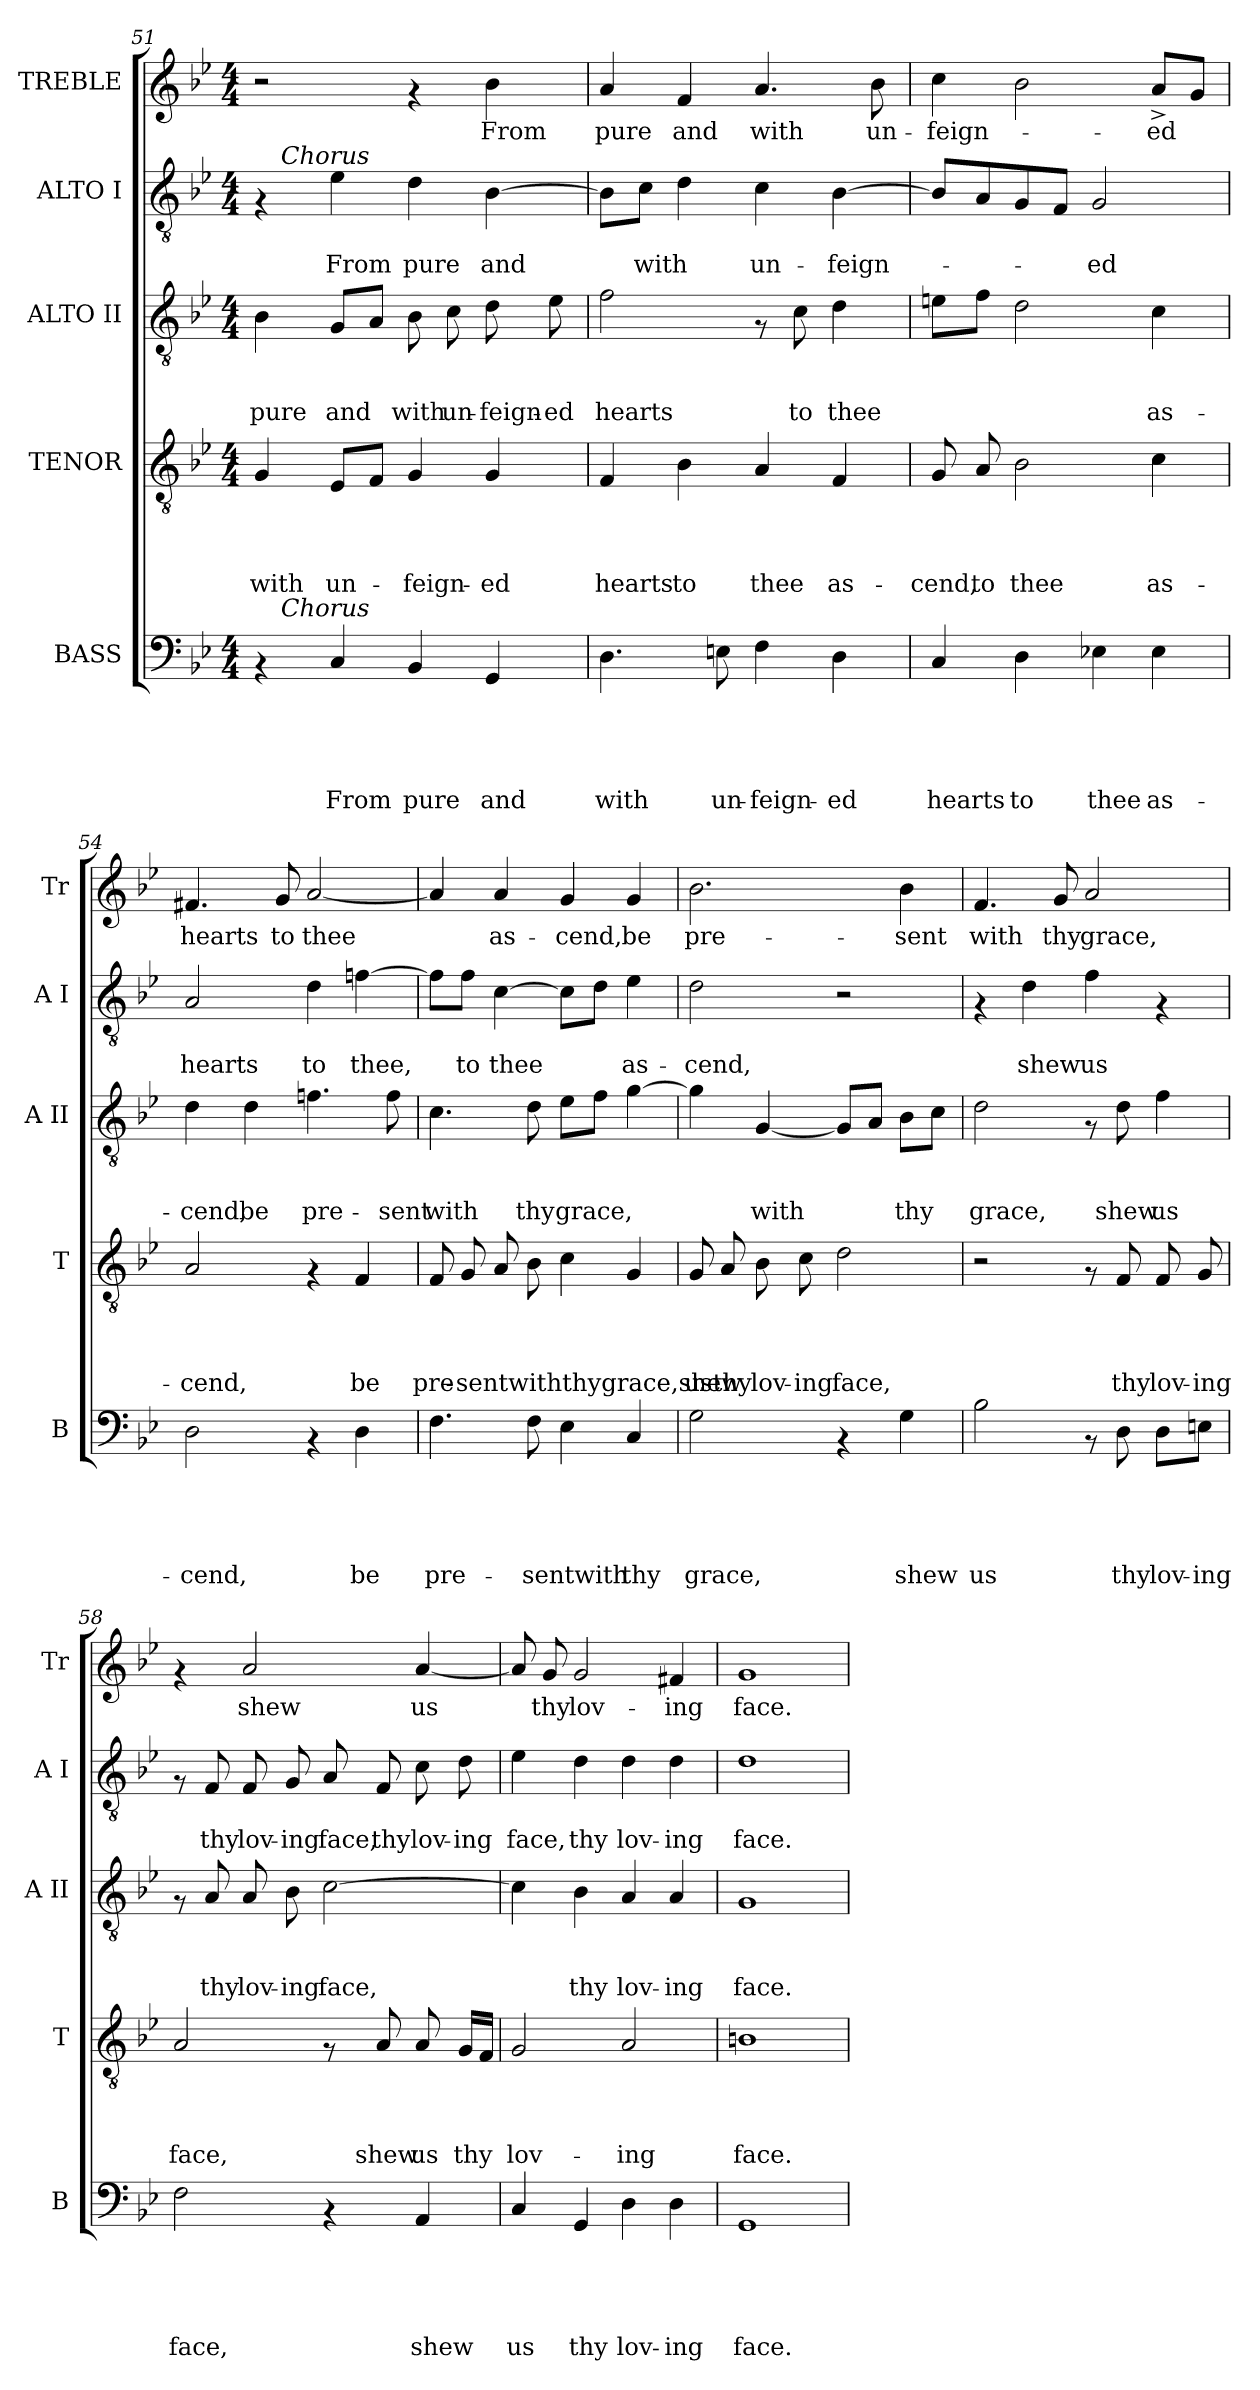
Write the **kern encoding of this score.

**kern	**text	**text	**text	**text	**text	**kern	**text	**text	**text	**text	**kern	**text	**text	**text	**kern	**text	**text	**kern	**text
*part5	*part5	*part5	*part5	*part5	*part5	*part4	*part4	*part4	*part4	*part4	*part3	*part3	*part3	*part3	*part2	*part2	*part2	*part1	*part1
*staff5	*staff5	*staff5	*staff5	*staff5	*staff5	*staff4	*staff4	*staff4	*staff4	*staff4	*staff3	*staff3	*staff3	*staff3	*staff2	*staff2	*staff2	*staff1	*staff1
*I"BASS	*	*	*	*	*	*I"TENOR	*	*	*	*	*I"ALTO II	*	*	*	*I"ALTO I	*	*	*I"TREBLE	*
*I'B	*	*	*	*	*	*I'T	*	*	*	*	*I'A II	*	*	*	*I'A I	*	*	*I'Tr	*
!!LO:PB:g=z
*clefF4	*	*	*	*	*	*clefGv2	*	*	*	*	*clefGv2	*	*	*	*clefGv2	*	*	*clefG2	*
*k[b-e-]	*	*	*	*	*	*k[b-e-]	*	*	*	*	*k[b-e-]	*	*	*	*k[b-e-]	*	*	*k[b-e-]	*
*B-:	*	*	*	*	*	*B-:	*	*	*	*	*B-:	*	*	*	*B-:	*	*	*B-:	*
*M4/4	*	*	*	*	*	*M4/4	*	*	*	*	*M4/4	*	*	*	*M4/4	*	*	*M4/4	*
=51	=51	=51	=51	=51	=51	=51	=51	=51	=51	=51	=51	=51	=51	=51	=51	=51	=51	=51	=51
!	!	!	!	!	!	!	!	!	!	!LO:LY:b	!	!	!	!LO:LY:b	!	!	!	!	!
*^	*	*	*	*	*	*	*	*	*	*	*	*	*	*	*^	*	*	*	*
4rAA	16ryy	.	.	.	.	.	4G/	.	.	.	with	4B-\	.	.	pure	4rF	16ryy	.	.	2r	.
!	!	!	!	!	!	!	!	!	!	!	!	!	!	!	!	!	!LO:TX:a:i:t=Chorus	!	!	!	!
!	!LO:TX:a:i:t=Chorus	!	!	!	!	!	!	!	!	!	!	!	!	!	!	!	!	!	!	!	!
.	2...ryy	.	.	.	.	.	.	.	.	.	.	.	.	.	.	.	2...ryy	.	.	.	.
!	!	!	!	!	!	!LO:LY:b	!	!	!	!	!LO:LY:b	!	!	!	!LO:LY:b	!	!	!	!LO:LY:b	!	!
4C/	.	.	.	.	.	From	8E-/L	.	.	.	un-	8G/L	.	.	and	4e-\	.	.	From	.	.
.	.	.	.	.	.	.	8F/J	.	.	.	.	8A/J	.	.	.	.	.	.	.	.	.
!	!	!	!	!	!	!LO:LY:b	!	!	!	!	!LO:LY:b	!	!	!	!LO:LY:b	!	!	!	!LO:LY:b	!	!
4BB-/	.	.	.	.	.	pure	4G/	.	.	.	-feign-	8B-\	.	.	with	4d\	.	.	pure	4rf	.
!	!	!	!	!	!	!	!	!	!	!	!	!	!	!	!LO:LY:b	!	!	!	!	!	!
.	.	.	.	.	.	.	.	.	.	.	.	8c\	.	.	un-	.	.	.	.	.	.
!	!	!	!	!	!	!LO:LY:b	!	!	!	!	!LO:LY:b	!	!	!	!LO:LY:b	!	!	!	!LO:LY:b	!	!LO:LY:b
4GG/	.	.	.	.	.	and	4G/	.	.	.	-ed	8d\	.	.	-feign-	[>4B-\	.	.	and	4b-\	From
!	!	!	!	!	!	!	!	!	!	!	!	!	!	!	!LO:LY:b	!	!	!	!	!	!
.	.	.	.	.	.	.	.	.	.	.	.	8e-\	.	.	-ed	.	.	.	.	.	.
=52	=52	=52	=52	=52	=52	=52	=52	=52	=52	=52	=52	=52	=52	=52	=52	=52	=52	=52	=52	=52	=52
!	!	!	!	!	!	!LO:LY:b	!	!	!	!	!LO:LY:b	!	!	!	!LO:LY:b	!	!	!	!	!	!LO:LY:b
*v	*v	*	*	*	*	*	*	*	*	*	*	*	*	*	*	*v	*v	*	*	*	*
4.D\	.	.	.	.	with	4F/	.	.	.	hearts	2f\	.	.	hearts	8B-\L]	.	.	4a/	pure
!	!	!	!	!	!	!	!	!	!	!	!	!	!	!	!	!	!LO:LY:b	!	!
.	.	.	.	.	.	.	.	.	.	.	.	.	.	.	8c\J	.	with	.	.
!	!	!	!	!	!	!	!	!	!	!LO:LY:b	!	!	!	!	!	!	!	!	!LO:LY:b
.	.	.	.	.	.	4B-\	.	.	.	to	.	.	.	.	4d\	.	.	4f/	and
!	!	!	!	!	!LO:LY:b	!	!	!	!	!	!	!	!	!	!	!	!	!	!
8En\	.	.	.	.	un-	.	.	.	.	.	.	.	.	.	.	.	.	.	.
!	!	!	!	!	!LO:LY:b	!	!	!	!	!LO:LY:b	!	!	!	!	!	!	!LO:LY:b	!	!LO:LY:b
4F\	.	.	.	.	-feign-	4A/	.	.	.	thee	8rF	.	.	.	4c\	.	un-	4.a/	with
!	!	!	!	!	!	!	!	!	!	!	!	!	!	!LO:LY:b	!	!	!	!	!
.	.	.	.	.	.	.	.	.	.	.	8c\	.	.	to	.	.	.	.	.
!	!	!	!	!	!LO:LY:b	!	!	!	!	!LO:LY:b	!	!	!	!LO:LY:b	!	!	!LO:LY:b	!	!
4D\	.	.	.	.	-ed	4F/	.	.	.	as-	4d\	.	.	thee	[>4B-\	.	-feign-	.	.
!	!	!	!	!	!	!	!	!	!	!	!	!	!	!	!	!	!	!	!LO:LY:b
.	.	.	.	.	.	.	.	.	.	.	.	.	.	.	.	.	.	8b-\	un-
=53	=53	=53	=53	=53	=53	=53	=53	=53	=53	=53	=53	=53	=53	=53	=53	=53	=53	=53	=53
!	!	!	!	!	!LO:LY:b	!	!	!	!	!LO:LY:b	!	!	!	!	!	!	!	!	!LO:LY:b
4C/	.	.	.	.	hearts	8G/	.	.	.	-cend,	8en\L	.	.	.	8B-/L]	.	.	4cc\	-feign-
!	!	!	!	!	!	!	!	!	!	!LO:LY:b	!	!	!	!	!	!	!	!	!
.	.	.	.	.	.	8A/	.	.	.	to	8f\J	.	.	.	8A/	.	.	.	.
!	!	!	!	!	!LO:LY:b	!	!	!	!	!LO:LY:b	!	!	!	!	!	!	!	!	!
4D\	.	.	.	.	to	2B-\	.	.	.	thee	2d\	.	.	.	8G/	.	.	2b-\	.
.	.	.	.	.	.	.	.	.	.	.	.	.	.	.	8F/J	.	.	.	.
!	!	!	!	!	!LO:LY:b	!	!	!	!	!	!	!	!	!	!	!	!LO:LY:b	!	!
4E-X\	.	.	.	.	thee	.	.	.	.	.	.	.	.	.	2G/	.	-ed	.	.
!	!	!	!	!	!LO:LY:b	!	!	!	!	!LO:LY:b	!	!	!	!LO:LY:b	!	!	!	!	!LO:LY:b
4E-\	.	.	.	.	as-	4c\	.	.	.	as-	4c\	.	.	as-	.	.	.	8a^</L	-ed
.	.	.	.	.	.	.	.	.	.	.	.	.	.	.	.	.	.	8g/J	.
=54	=54	=54	=54	=54	=54	=54	=54	=54	=54	=54	=54	=54	=54	=54	=54	=54	=54	=54	=54
!	!	!	!	!	!LO:LY:b	!	!	!	!	!LO:LY:b	!	!	!	!LO:LY:b	!	!	!LO:LY:b	!	!LO:LY:b
2D\	.	.	.	.	-cend,	2A/	.	.	.	-cend,	4d\	.	.	-cend,	2A/	.	hearts	4.f#X/	hearts
!	!	!	!	!	!	!	!	!	!	!	!	!	!	!LO:LY:b	!	!	!	!	!
.	.	.	.	.	.	.	.	.	.	.	4d\	.	.	be	.	.	.	.	.
!	!	!	!	!	!	!	!	!	!	!	!	!	!	!	!	!	!	!	!LO:LY:b
.	.	.	.	.	.	.	.	.	.	.	.	.	.	.	.	.	.	8g/	to
!	!	!	!	!	!	!	!	!	!	!	!	!	!	!LO:LY:b	!	!	!LO:LY:b	!	!LO:LY:b
4rAA	.	.	.	.	.	4rF	.	.	.	.	4.fn\	.	.	pre-	4d\	.	to	[<2a/	thee
!	!	!	!	!	!LO:LY:b	!	!	!	!	!LO:LY:b	!	!	!	!	!	!	!LO:LY:b	!	!
4D\	.	.	.	.	be	4F/	.	.	.	be	.	.	.	.	[>4fn\	.	thee,	.	.
!	!	!	!	!	!	!	!	!	!	!	!	!	!	!LO:LY:b	!	!	!	!	!
.	.	.	.	.	.	.	.	.	.	.	8f\	.	.	-sent	.	.	.	.	.
=55	=55	=55	=55	=55	=55	=55	=55	=55	=55	=55	=55	=55	=55	=55	=55	=55	=55	=55	=55
!	!	!	!	!	!LO:LY:b	!	!	!	!	!LO:LY:b	!	!	!	!LO:LY:b	!	!	!	!	!
4.F\	.	.	.	.	pre-	8F/	.	.	.	pre-	4.c\	.	.	with	8f\L]	.	.	4a/]	.
!	!	!	!	!	!	!	!	!	!	!LO:LY:b	!	!	!	!	!	!	!LO:LY:b	!	!
.	.	.	.	.	.	8G/	.	.	.	-sentwiththygrace,shew	.	.	.	.	8f\J	.	to	.	.
!	!	!	!	!	!	!	!	!	!	!	!	!	!	!	!	!	!LO:LY:b	!	!LO:LY:b
.	.	.	.	.	.	8A/	.	.	.	.	.	.	.	.	[>4c\	.	thee	4a/	as-
!	!	!	!	!	!LO:LY:b	!	!	!	!	!	!	!	!	!LO:LY:b	!	!	!	!	!
8F\	.	.	.	.	-sentwith	8B-\	.	.	.	.	8d\	.	.	thy	.	.	.	.	.
!	!	!	!	!	!	!	!	!	!	!	!	!	!	!LO:LY:b	!	!	!	!	!LO:LY:b
4E-\	.	.	.	.	.	4c\	.	.	.	.	8e-\L	.	.	grace,	8c\L]	.	.	4g/	-cend,
.	.	.	.	.	.	.	.	.	.	.	8f\J	.	.	.	8d\J	.	.	.	.
!	!	!	!	!	!LO:LY:b	!	!	!	!	!	!	!	!	!	!	!	!LO:LY:b	!	!LO:LY:b
4C/	.	.	.	.	thy	4G/	.	.	.	.	[<4g\	.	.	.	4e-\	.	as-	4g/	be
!!LO:LB:g=z
=56	=56	=56	=56	=56	=56	=56	=56	=56	=56	=56	=56	=56	=56	=56	=56	=56	=56	=56	=56
!	!	!	!	!	!LO:LY:b	!	!	!	!	!LO:LY:b	!	!	!	!	!	!	!LO:LY:b	!	!LO:LY:b
2G\	.	.	.	.	grace,	8G/	.	.	.	us	4g\]	.	.	.	2d\	.	-cend,	2.b-\	pre-
!	!	!	!	!	!	!	!	!	!	!LO:LY:b	!	!	!	!	!	!	!	!	!
.	.	.	.	.	.	8A/	.	.	.	thy	.	.	.	.	.	.	.	.	.
!	!	!	!	!	!	!	!	!	!	!LO:LY:b	!	!	!	!LO:LY:b	!	!	!	!	!
.	.	.	.	.	.	8B-\	.	.	.	lov-	[<4G/	.	.	with	.	.	.	.	.
!	!	!	!	!	!	!	!	!	!	!LO:LY:b	!	!	!	!	!	!	!	!	!
.	.	.	.	.	.	8c\	.	.	.	-ing	.	.	.	.	.	.	.	.	.
!	!	!	!	!	!	!	!	!	!	!LO:LY:b	!	!	!	!	!	!	!	!	!
4rAA	.	.	.	.	.	2d\	.	.	.	face,	8G/L]	.	.	.	2r	.	.	.	.
.	.	.	.	.	.	.	.	.	.	.	8A/J	.	.	.	.	.	.	.	.
!	!	!	!	!	!LO:LY:b	!	!	!	!	!	!	!	!	!LO:LY:b	!	!	!	!	!LO:LY:b
4G\	.	.	.	.	shew	.	.	.	.	.	8B-\L	.	.	thy	.	.	.	4b-\	-sent
.	.	.	.	.	.	.	.	.	.	.	8c\J	.	.	.	.	.	.	.	.
=57	=57	=57	=57	=57	=57	=57	=57	=57	=57	=57	=57	=57	=57	=57	=57	=57	=57	=57	=57
!	!	!	!	!	!LO:LY:b	!	!	!	!	!	!	!	!	!LO:LY:b	!	!	!	!	!LO:LY:b
2B-\	.	.	.	.	us	2r	.	.	.	.	2d\	.	.	grace,	4rF	.	.	4.f/	with
!	!	!	!	!	!	!	!	!	!	!	!	!	!	!	!	!	!LO:LY:b	!	!
.	.	.	.	.	.	.	.	.	.	.	.	.	.	.	4d\	.	shew	.	.
!	!	!	!	!	!	!	!	!	!	!	!	!	!	!	!	!	!	!	!LO:LY:b
.	.	.	.	.	.	.	.	.	.	.	.	.	.	.	.	.	.	8g/	thy
!	!	!	!	!	!	!	!	!	!	!	!	!	!	!	!	!	!LO:LY:b	!	!LO:LY:b
8rAA	.	.	.	.	.	8rF	.	.	.	.	8rF	.	.	.	4f\	.	us	2a/	grace,
!	!	!	!	!	!LO:LY:b	!	!	!	!	!LO:LY:b	!	!	!	!LO:LY:b	!	!	!	!	!
8D\	.	.	.	.	thy	8F/	.	.	.	thy	8d\	.	.	shew	.	.	.	.	.
!	!	!	!	!	!LO:LY:b	!	!	!	!	!LO:LY:b	!	!	!	!LO:LY:b	!	!	!	!	!
8D\L	.	.	.	.	lov-	8F/	.	.	.	lov-	4f\	.	.	us	4rF	.	.	.	.
!	!	!	!	!	!LO:LY:b	!	!	!	!	!LO:LY:b	!	!	!	!	!	!	!	!	!
8En\J	.	.	.	.	-ing	8G/	.	.	.	-ing	.	.	.	.	.	.	.	.	.
=58	=58	=58	=58	=58	=58	=58	=58	=58	=58	=58	=58	=58	=58	=58	=58	=58	=58	=58	=58
!	!	!	!	!	!LO:LY:b	!	!	!	!	!LO:LY:b	!	!	!	!	!	!	!	!	!
2F\	.	.	.	.	face,	2A/	.	.	.	face,	8rF	.	.	.	8rF	.	.	4rf	.
!	!	!	!	!	!	!	!	!	!	!	!	!	!	!LO:LY:b	!	!	!LO:LY:b	!	!
.	.	.	.	.	.	.	.	.	.	.	8A/	.	.	thy	8F/	.	thy	.	.
!	!	!	!	!	!	!	!	!	!	!	!	!	!	!LO:LY:b	!	!	!LO:LY:b	!	!LO:LY:b
.	.	.	.	.	.	.	.	.	.	.	8A/	.	.	lov-	8F/	.	lov-	2a/	shew
!	!	!	!	!	!	!	!	!	!	!	!	!	!	!LO:LY:b	!	!	!LO:LY:b	!	!
.	.	.	.	.	.	.	.	.	.	.	8B-\	.	.	-ing	8G/	.	-ing	.	.
!	!	!	!	!	!	!	!	!	!	!	!	!	!	!LO:LY:b	!	!	!LO:LY:b	!	!
4rAA	.	.	.	.	.	8rF	.	.	.	.	[>2c\	.	.	face,	8A/	.	face,	.	.
!	!	!	!	!	!	!	!	!	!	!LO:LY:b	!	!	!	!	!	!	!LO:LY:b	!	!
.	.	.	.	.	.	8A/	.	.	.	shew	.	.	.	.	8F/	.	thy	.	.
!	!	!	!	!	!LO:LY:b	!	!	!	!	!LO:LY:b	!	!	!	!	!	!	!LO:LY:b	!	!LO:LY:b
4AA/	.	.	.	.	shew	8A/	.	.	.	us	.	.	.	.	8c\	.	lov-	[<4a/	us
!	!	!	!	!	!	!	!	!	!	!LO:LY:b	!	!	!	!	!	!	!LO:LY:b	!	!
.	.	.	.	.	.	16G/LL	.	.	.	thy	.	.	.	.	8d\	.	-ing	.	.
.	.	.	.	.	.	16F/JJ	.	.	.	.	.	.	.	.	.	.	.	.	.
=59	=59	=59	=59	=59	=59	=59	=59	=59	=59	=59	=59	=59	=59	=59	=59	=59	=59	=59	=59
!	!	!	!	!	!LO:LY:b	!	!	!	!	!LO:LY:b	!	!	!	!	!	!	!LO:LY:b	!	!
4C/	.	.	.	.	us	2G/	.	.	.	lov-	4c\]	.	.	.	4e-\	.	face,	8a/]	.
!	!	!	!	!	!	!	!	!	!	!	!	!	!	!	!	!	!	!	!LO:LY:b
.	.	.	.	.	.	.	.	.	.	.	.	.	.	.	.	.	.	8g/	thy
!	!	!	!	!	!LO:LY:b	!	!	!	!	!	!	!	!	!LO:LY:b	!	!	!LO:LY:b	!	!LO:LY:b
4GG/	.	.	.	.	thy	.	.	.	.	.	4B-\	.	.	thy	4d\	.	thy	2g/	lov-
!	!	!	!	!	!LO:LY:b	!	!	!	!	!LO:LY:b	!	!	!	!LO:LY:b	!	!	!LO:LY:b	!	!
4D\	.	.	.	.	lov-	2A/	.	.	.	-ing	4A/	.	.	lov-	4d\	.	lov-	.	.
!	!	!	!	!	!LO:LY:b	!	!	!	!	!	!	!	!	!LO:LY:b	!	!	!LO:LY:b	!	!LO:LY:b
4D\	.	.	.	.	-ing	.	.	.	.	.	4A/	.	.	-ing	4d\	.	-ing	4f#X/	-ing
=60	=60	=60	=60	=60	=60	=60	=60	=60	=60	=60	=60	=60	=60	=60	=60	=60	=60	=60	=60
!	!	!	!	!	!LO:LY:b	!	!	!	!	!LO:LY:b	!	!	!	!LO:LY:b	!	!	!LO:LY:b	!	!LO:LY:b
1GG	.	.	.	.	face.	1Bn	.	.	.	face.	1G	.	.	face.	1d	.	face.	1g	face.
=	=	=	=	=	=	=	=	=	=	=	=	=	=	=	=	=	=	=	=
*-	*-	*-	*-	*-	*-	*-	*-	*-	*-	*-	*-	*-	*-	*-	*-	*-	*-	*-	*-
